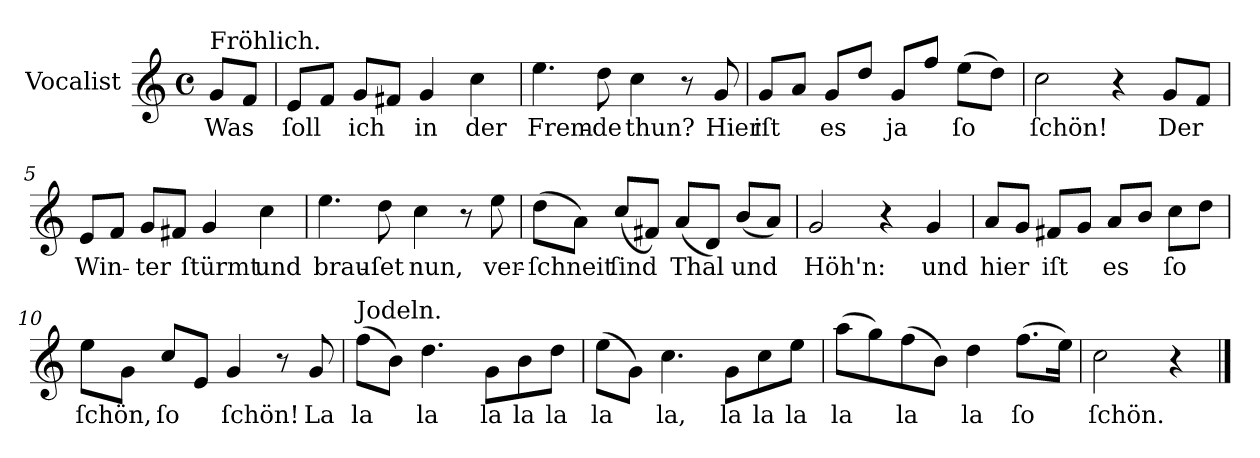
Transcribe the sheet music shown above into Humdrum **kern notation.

**kern	**text
*part1	*part1
*staff1	*staff1
*I"Vocalist	*
*clefG2	*
*k[]	*
*C:	*
*M4/4	*
*met(c)	*
=	=
!LO:TX:a:t=Fröhlich.	!
8gL	Was
8fJ	.
=1	=1
8eL	ſoll
8fJ	.
8gL	ich
8f#XJ	.
4g	in
4cc	der
=2	=2
4.ee	Frem-
8dd	-de
4cc	thun?
8r	.
8g	Hier
=3	=3
8gL	iſt
8aJ	.
8g/L	es
8ddJ	.
8g/L	ja
8ffJ	.
(8eeL	ſo
8ddJ)	.
=4	=4
2cc	ſchön!
4r	.
8gL	Der
8fJ	.
=5	=5
8eL	Win-
8fJ	.
8gL	-ter
8f#XJ	.
4g	ſtürmt
4cc	und
=6	=6
4.ee	brau-
8dd	-ſet
4cc	nun,
8r	.
8ee	ver-
=7	=7
(8ddL	-ſchneit
8aJ)	.
(8ccL	ſind
8f#XJ)	.
(8aL	Thal
8dJ)	.
(8bL	und
8aJ)	.
=8	=8
2g	Höh'n:
4r	.
4g	und
=9	=9
8aL	hier
8gJ	.
8f#XL	iſt
8gJ	.
8aL	es
8bJ	.
8ccL	ſo
8ddJ	.
=10	=10
8eeL	ſchön,
8gJ	.
8ccL	ſo
8eJ	.
4g	ſchön!
8r	.
8g	La
=11	=11
!LO:TX:a:t=Jodeln.	!
(8ffL	la
8bJ)	.
4.dd	la
8gL	la
8b	la
8ddJ	la
=12	=12
(8eeL	la
8gJ)	.
4.cc	la,
8gL	la
8cc	la
8eeJ	la
=13	=13
(8aaL	la
8gg)	.
(8ff	la
8bJ)	.
4dd	la
(8.ffL	ſo
16eeJk)	.
=14	=14
2cc	ſchön.
4r	.
==	==
*-	*-
